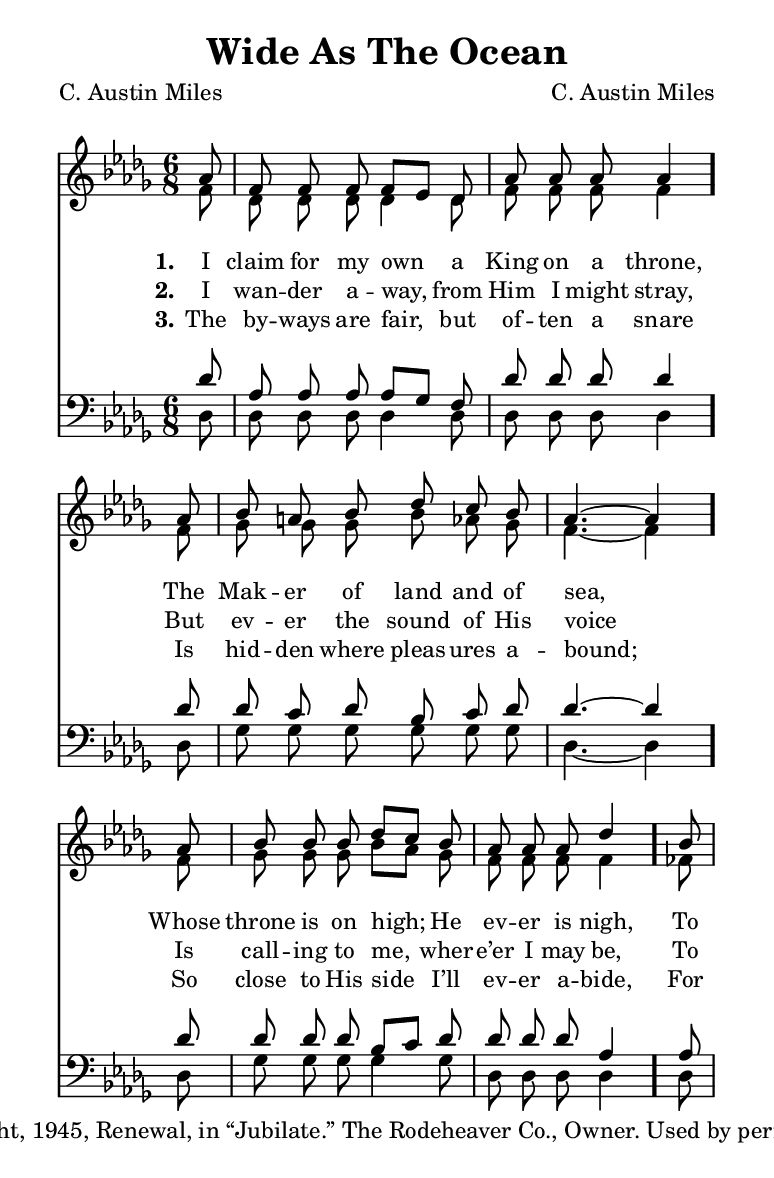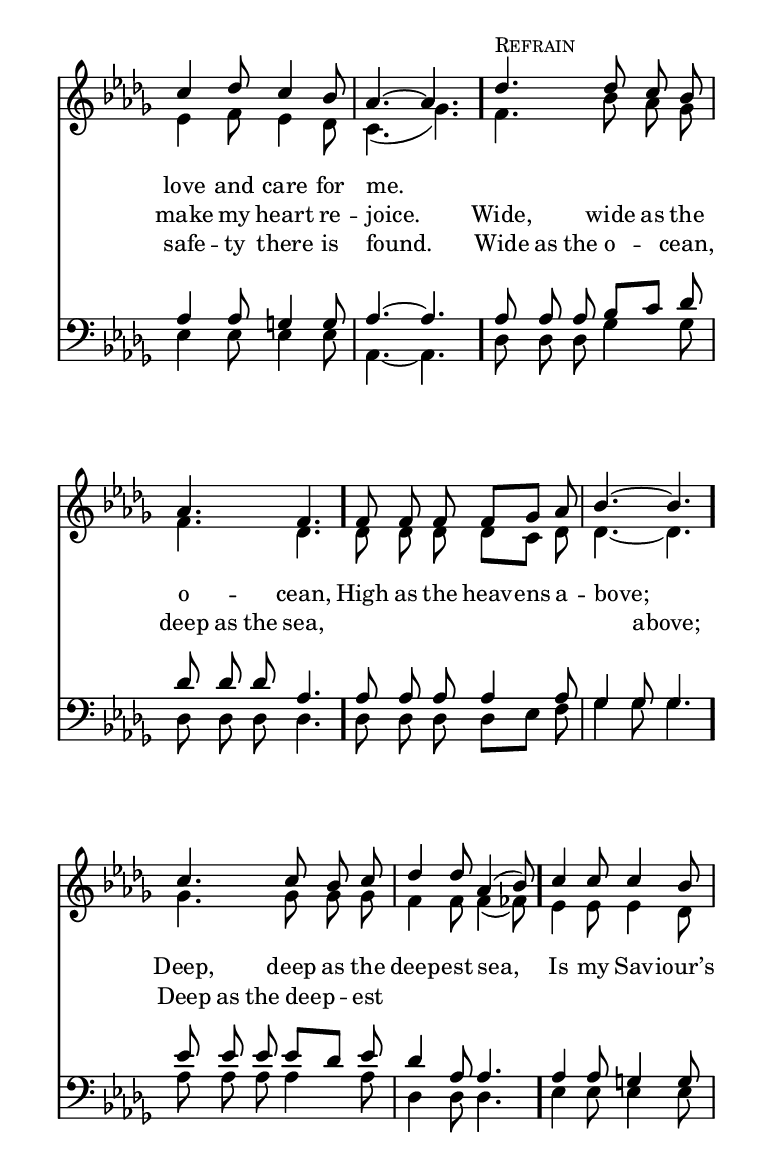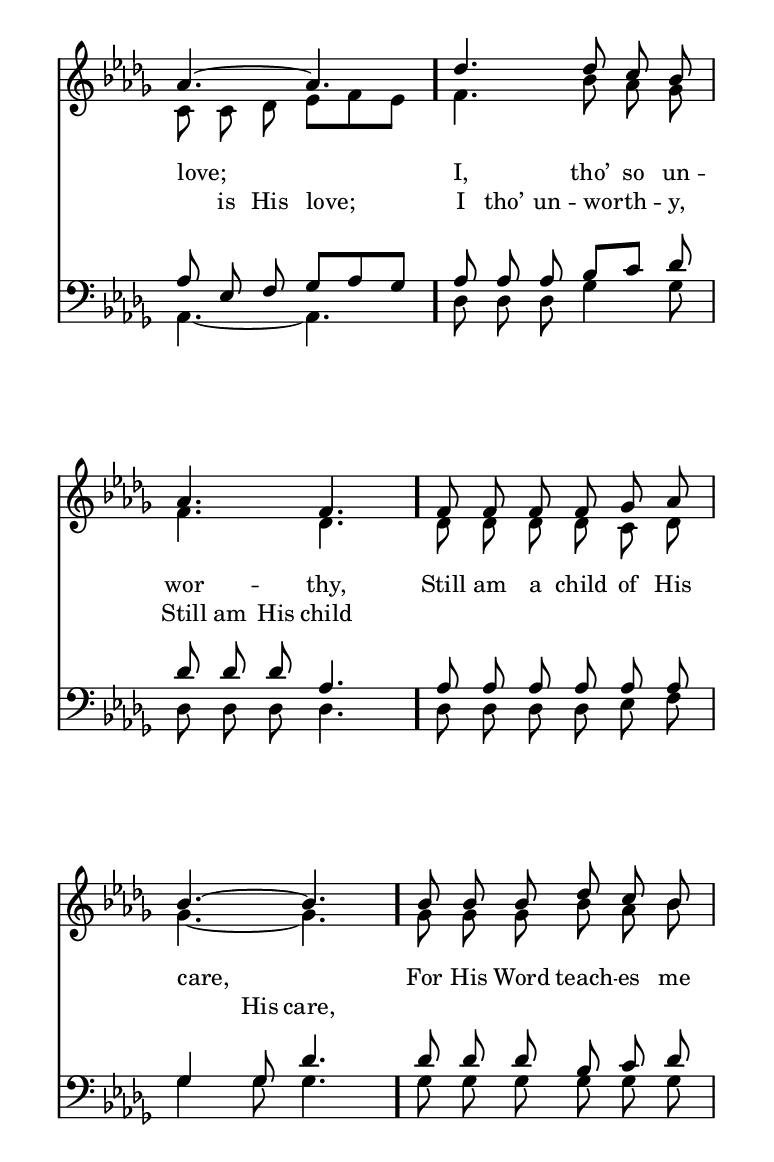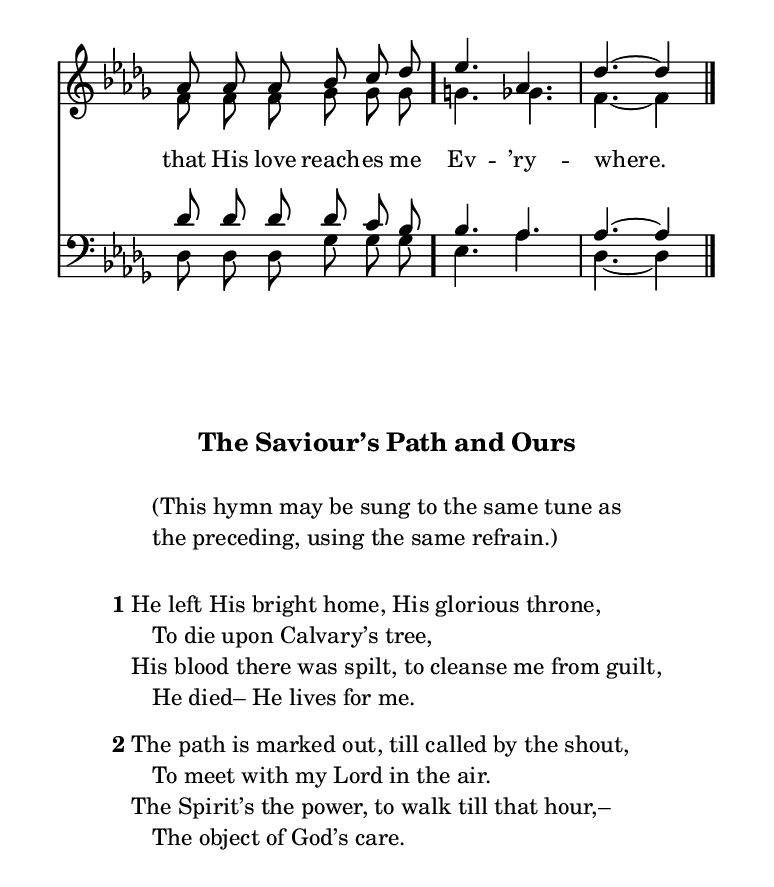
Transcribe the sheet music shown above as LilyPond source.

\include "common/global.ily"
\paper {
  \include "common/paper.ily"
  ragged-last-bottom = ##t
  page-count = #(cond (is-eogsized 2) (#t #f))
}

\header{
  hymnnumber = "369"
  title = "Wide As The Ocean"
  tunename = ""
  meter = ""
  poet = "C. Austin Miles"
  composer = "C. Austin Miles"
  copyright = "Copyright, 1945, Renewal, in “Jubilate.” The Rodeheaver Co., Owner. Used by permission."
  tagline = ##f
}

global = {
  \include "common/overrides.ily"
  \override Staff.TimeSignature.style = #'()
  \time 6/8
  \override Score.MetronomeMark.transparent = ##t % hide all fermata changes too
  \tempo 4=80
  \key des \major
  \partial 8
  \autoBeamOff
}

notesSoprano = {
\global
\relative c'' {

  aes8 | f f f f[ ees] des | aes' aes aes aes4
  aes8 | bes a bes des c bes | aes4. ~ aes4
  aes8 | bes bes bes des[ c] bes | aes aes aes des4
  bes8 | c4 des8 c4 bes8 | aes4. ~ aes4. |

  << s^\markup { \small \caps "Refrain" }
  { des4. des8 c bes | aes4. f4. } >>
  f8 f f f[ ges] aes | bes4. ~ bes4. |
  c4. c8 bes c | des4 des8 aes4( bes8) |
  c4 c8 c4 bes8 | aes4. ~ aes4. |
  des4. des8 c bes | aes4. f4.
  f8 f f f ges aes | bes4. ~ bes4. |
  bes8 bes bes des c bes | aes aes aes bes c des |
  ees4. aes,4. | des4. ~ des4

  \bar "|."

}
}

notesAlto = {
\global
\relative e' {

  f8 | des des des des4 des8 | f8 f f f4
  f8 | ges8 ges ges bes aes ges | f4. ~ f4
  f8 | ges ges ges bes[ aes] ges | f f f f4
  fes8 | ees4 f8 ees4 des8 | c4.( ges'4.) |

  f4. bes8 aes ges | f4. des4. |
  des8 des des des[ c] des | des4. ~ des4. |
  ges4. ges8 ges ges | f4 f8 f4( fes8) |
  ees4 ees8 ees4 des8 | c8 c des ees[ f ees] |
  f4. bes8 aes ges | f4. des4. |
  des8 des des des c des | ges4. ~ ges4. |
  ges8 ges ges bes aes bes | f f f ges ges ges |
  g4. ges4. | f4. ~ f4

}
}

notesTenor = {
\global
\relative a {

  des8 | aes aes aes aes[ ges] f | des' des des des4
  des8 | des c des bes c des | des4. ~ des4
  des8 | des des des bes[ c] des | des des des aes4
  aes8 | aes4 aes8 g4 g8 | aes4. ~ aes4. |

  aes8 aes aes bes[ c] des | des des des aes4. |
  aes8 aes aes aes4 aes8 | ges4 ges8 ges4. |
  ees'8 ees ees ees[ des] ees | des4 aes8 aes4. |
  aes4 aes8 g4 g8 | aes8 ees f ges[ aes ges] |
  aes8 aes aes bes[ c] des | des des des aes4. |
  aes8 aes aes aes aes aes | ges4 ges8 des'4. |
  des8 des des bes c des | des des des des c bes |
  bes4. aes4. | aes4. ~ aes4

}
}

notesBass = {
\global
\relative f {

  des8 des des des des4 des8 | des8 des des des4
  des8 | ges ges ges ges ges ges | des4. ~ des4
  des8 | ges ges ges ges4 ges8 | des8 des des des4
  des8 | ees4 ees8 ees4 ees8 | aes,4. ~ aes4. |

  des8 des des ges4 ges8 | des8 des des des4. |
  des8 des des des[ ees] f | ges4 ges8 ges4. |
  aes8 aes aes aes4 aes8 | des,4 des8 des4. |
  ees4 ees8 ees4 ees8 | aes,4. ~ aes4. |
  des8 des des ges4 ges8 | des8 des des des4. |
  des8 des des des ees f | ges4 ges8 ges4. |
  ges8 ges ges ges ges ges | des des des ges ges ges |
  ees4. aes4. | des,4. ~ des4

}
}

Refrain = \lyricmode {

\eogbreak
Wide, wide as the o -- cean, \bar "."
High as the { \mon } heav -- ens { \moff } a -- bove; \bar "."
Deep, deep as the deep -- est sea, \bar "."
Is my Sav -- iour’s love; \bar "."
I, tho’ so un -- wor -- thy, \bar "."
Still am a child of His care, \bar "."
For His Word teach -- es me that His love reach -- es me \bar "."
Ev -- ’ry -- where. \bar "."

}

wordsA = \lyricmode {
\set stanza = "1."

I claim for my own a King on a throne, \bar "."
The Mak -- er of land and of sea, \bar "."
Whose throne is on high; He ev -- er is nigh, \bar "."
To love and care for me. \bar "."

}

wordsB = \lyricmode {
\set stanza = "2."

I wan -- der a -- way, from Him I might stray,
But ev -- er the sound of His voice
Is call -- ing to me, wher -- e’er I may be,
To make my heart re -- joice.

\Refrain

}

wordsC = \lyricmode {
\set stanza = "3."

The by -- ways are fair, but of -- ten a snare
Is hid -- den where pleas -- ures a -- bound;
So close to His side I’ll ev -- er a -- bide,
For safe -- ty there is found.

}

underWords = \lyricmode {

\repeat unfold 34 \skip 4
Wide as the o -- cean, deep as the sea,

\repeat unfold 6 \skip 4
a -- bove;
Deep as the deep -- est

\repeat unfold 8 \skip 4
is His love;
I tho’ un -- worth -- y,
Still am His child

\repeat unfold 7 \skip 4
His care,

}

wordsD = \markuplist {

\line { He left His bright home, His glorious throne, }
\line { { \hspace #2 } To die upon Calvary’s tree, }
\line { His blood there was spilt, to cleanse me from guilt, }
\line { { \hspace #2 } He died– He lives for me. }

}

wordsE = \markuplist {

\line { The path is marked out, till called by the shout, }
\line { { \hspace #2 } To meet with my Lord in the air. }
\line { The Spirit’s the power, to walk till that hour,– }
\line { { \hspace #2 } The object of God’s care. }

}

\score {
  \context ChoirStaff <<
    \context Staff = upper <<
      \set ChoirStaff.systemStartDelimiter = #'SystemStartBar
      \context Voice  = sopranos { \voiceOne << \notesSoprano >> }
      \context Voice  = altos { \voiceTwo << \notesAlto >> }
      \context Lyrics = one   \lyricsto sopranos \wordsA
      \context Lyrics = two   \lyricsto sopranos \wordsB
      \context Lyrics = three \lyricsto sopranos \wordsC
    >>
    \context Staff = men <<
      \clef bass
      \context Voice  = tenors { \voiceOne << \notesTenor >> }
      \context Voice  = basses { \voiceTwo << \notesBass >> }
      \context Lyrics = three \with { alignAboveContext = men } \lyricsto tenors \underWords
    >>
  >>
  \layout {
    \include "common/layout.ily"
  }
  \midi{
    \include "common/midi.ily"
  }
}

\noPageBreak

headA = \markuplist {
\line { \bold \larger { The Saviour’s Path and Ours } }
}

headB = \markuplist {
\line { (This hymn may be sung to the same tune as }
\line { the preceding, using the same refrain.) }
}

\markup { \fill-line { \center-column {
  \line{ \column { \headA } } \combine \null \vspace #0.4
  \line{ \column { \headB } } \combine \null \vspace #1
  \column {
    \line{ \bold 1 \column { \wordsD } } \combine \null \vspace #0.5
    \line{ \bold 2 \column { \wordsE } } \combine \null \vspace #0.5
  }
} } }

\version "2.18.2"  % necessary for upgrading to future LilyPond versions.

% vi:set et ts=2 sw=2 ai nocindent syntax=lilypond:
